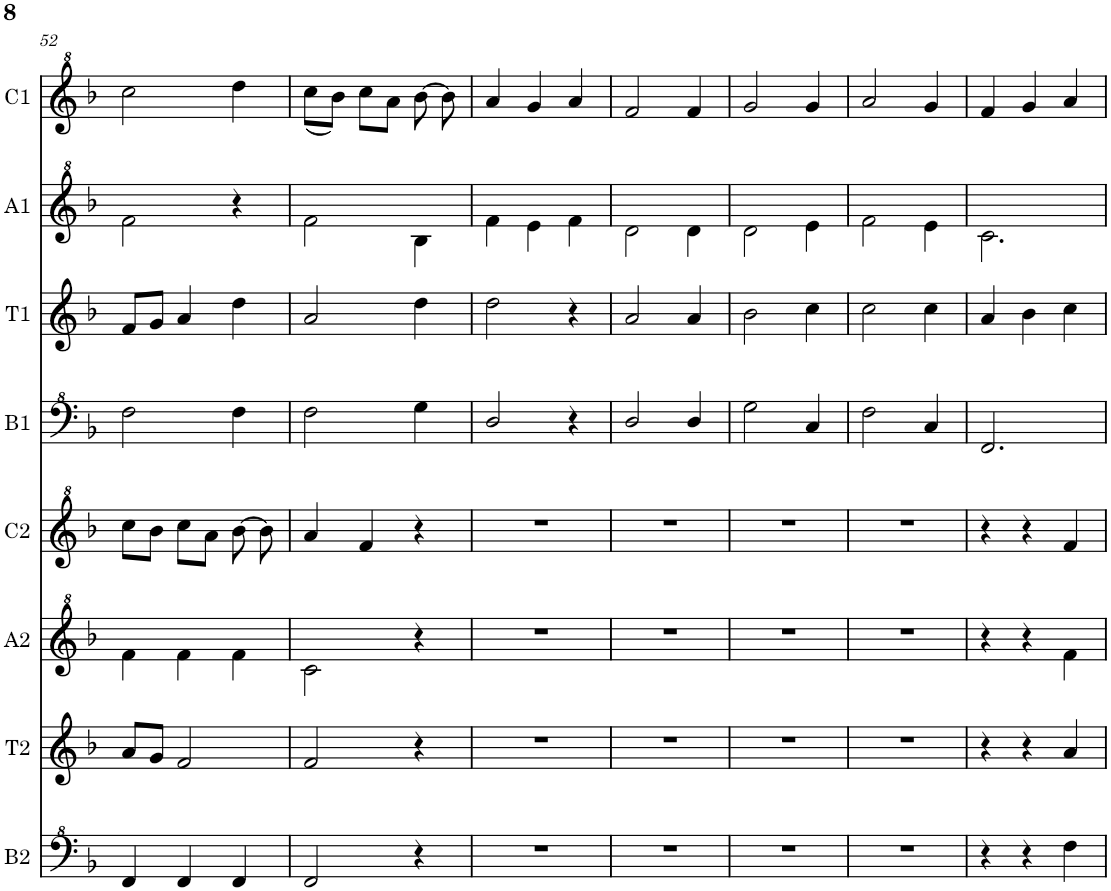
**kern	**kern	**kern	**kern	**kern	**kern	**kern	**kern
*part8	*part7	*part6	*part5	*part4	*part3	*part2	*part1
*staff8	*staff7	*staff6	*staff5	*staff4	*staff3	*staff2	*staff1
*I"Bass 2	*I"Tenor 2	*I"Alto 2	*I"Cantus 2	*I"Bass 1	*I"Tenor 1	*I"Alto 1	*I"Cantus 1
*I'B2	*I'T2	*I'A2	*I'C2	*I'B1	*I'T1	*I'A1	*I'C1
!!LO:PB:g=z
*clefF^4	*clefG2	*clefG^2	*clefG^2	*clefF^4	*clefG2	*clefG^2	*clefG^2
*k[b-]	*k[b-]	*k[b-]	*k[b-]	*k[b-]	*k[b-]	*k[b-]	*k[b-]
*M3/4	*M3/4	*M3/4	*M3/4	*M3/4	*M3/4	*M3/4	*M3/4
=52	=52	=52	=52	=52	=52	=52	=52
4F/	8a/L	4ff\	8ccc\L	2f\	8f/L	2ff\	2ccc\
.	8g/J	.	8bb-\J	.	8g/J	.	.
4F/	2f/	4ff\	8ccc\L	.	4a/	.	.
.	.	.	8aa\J	.	.	.	.
4F/	.	4ff\	[>8bb-\	4f\	4dd\	4r	4ddd\
.	.	.	8bb-\]	.	.	.	.
=53	=53	=53	=53	=53	=53	=53	=53
2F/	2f/	2cc\	4aa/	2f\	2a/	2ff\	(<8ccc\L
.	.	.	.	.	.	.	8bb-\J)
.	.	.	4ff/	.	.	.	8ccc\L
.	.	.	.	.	.	.	8aa\J
4r	4r	4r	4r	4g\	4dd\	4b-\	[>8bb-\
.	.	.	.	.	.	.	8bb-\]
=54	=54	=54	=54	=54	=54	=54	=54
2.r	2.r	2.r	2.r	2d/	2dd\	4ff\	4aa/
.	.	.	.	.	.	4ee\	4gg/
.	.	.	.	4r	4r	4ff\	4aa/
=55	=55	=55	=55	=55	=55	=55	=55
2.r	2.r	2.r	2.r	2d/	2a/	2dd\	2ff/
.	.	.	.	4d/	4a/	4dd\	4ff/
=56	=56	=56	=56	=56	=56	=56	=56
2.r	2.r	2.r	2.r	2g\	2b-\	2dd\	2gg/
.	.	.	.	4c/	4cc\	4ee\	4gg/
=57	=57	=57	=57	=57	=57	=57	=57
2.r	2.r	2.r	2.r	2f\	2cc\	2ff\	2aa/
.	.	.	.	4c/	4cc\	4ee\	4gg/
=58	=58	=58	=58	=58	=58	=58	=58
4r	4r	4r	4r	2.F/	4a/	2.cc\	4ff/
4r	4r	4r	4r	.	4b-\	.	4gg/
4f\	4a/	4ff\	4ff/	.	4cc\	.	4aa/
=	=	=	=	=	=	=	=
*-	*-	*-	*-	*-	*-	*-	*-
